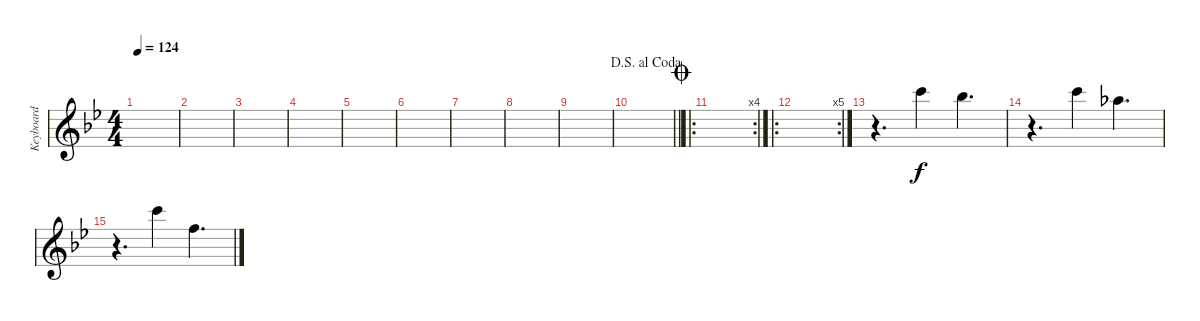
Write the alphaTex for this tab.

\track ("Keyboard" "Keyboard") {instrument electricgrandpiano}
\staff {score}
\tuning (E4 C4 G3 C3 G2 C2) {hide}
\ts (4 4)
\tempo 124
\clef g2
\ks gminor
|
|
|
|
|
|
|
|
|
\jump dalsegnoalcoda
\barLineRight lightlight
|
\ro
\rc 4
\jump coda
|
\ro
\rc 5
|
r.4{d} 20.1.4 18.1.4{d} |
r.4{d} 20.1.4 20.2.4{d} |
r.4{d} 20.1.4 17.2.4{d}
